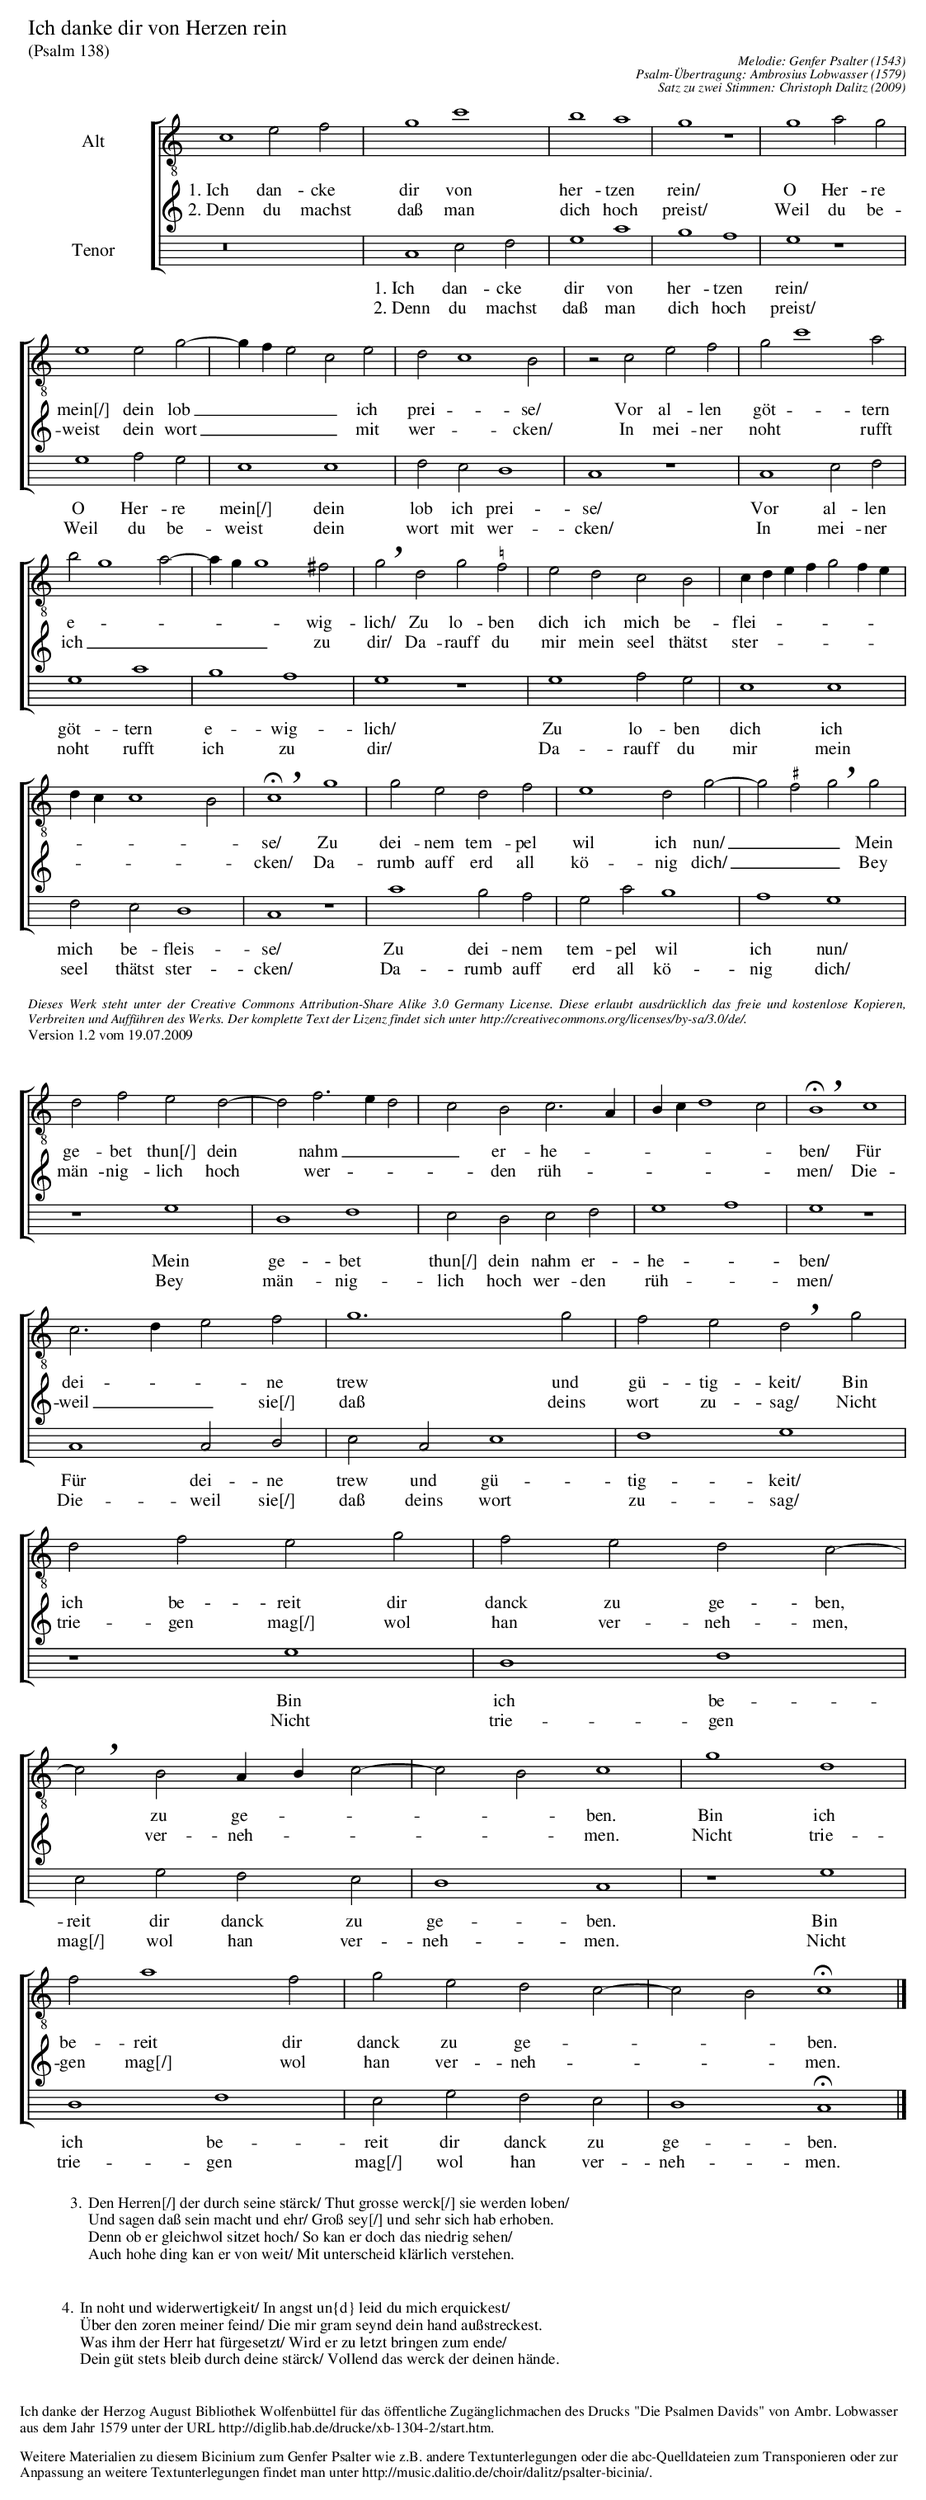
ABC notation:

X:1
%%staves [A|T]
T:Ich danke dir von Herzen rein
T:(Psalm 138)
C:Melodie: Genfer Psalter (1543)
C:Psalm-Übertragung: Ambrosius Lobwasser (1579)
C:Satz zu zwei Stimmen: Christoph Dalitz (2009)
L:1/2
M:2/1 display=C|
K:C
V:A clef=treble-8 name="Alt" bracket=2
V:T clef=treble8 name="Tenor" octave=-1
V:A
c2ef | g2c'2 | b2a2 | g2z2 | g2ag |
w:1.~Ich dan-cke dir von her-tzen rein/ O Her-re
w:2.~Denn du machst daß man dich hoch preist/ Weil du be-
e2eg- | g/f/ece | dc2B | zcef | gc'2a |
w:mein[/] dein lob____ ich prei - se/ Vor al-len göt - tern
w:weist dein wort____ mit wer - cken/ In mei-ner noht* rufft
bg2a- | a/g/g2^f | !breath!gdg"\="f | edcB | c/d/e/f/ gf/e/ |
w:e ---*- wig-lich/ Zu lo-ben dich ich mich be-flei *-*-*-
w:ich_____ zu dir/ Da-rauff du mir mein seel thätst ster *-*-*-
d/c/c2B | !breath!Hc2 g2 | gedf | e2dg- | g"\#"f!breath!gg |
w:-*-- se/ Zu dei-nem tem-pel wil ich nun/___ Mein
w:-*-- cken/ Da-rumb auff erd all kö-nig dich/___ Bey
V:T
z4 | C2EF | G2c2 | B2A2 | G2z2 |
w:1.~Ich dan-cke dir von her-tzen rein/
w:2.~Denn du machst daß man dich hoch preist/
G2AG | E2E2 | FED2 | C2z2 | C2EF |
w:O Her-re mein[/] dein lob ich prei-se/ Vor al-len
w:Weil du be-weist dein wort mit wer-cken/ In mei-ner
G2c2 | B2A2 | G2z2 | G2AG | E2E2 |
w:göt-tern e-wig-lich/ Zu lo-ben dich ich
w:noht rufft ich zu dir/ Da-rauff du mir mein
FED2 | C2z2 | c2BA | GcB2 | A2G2 |
w:mich be-fleis-se/ Zu dei-nem tem-pel wil ich nun/
w:seel thätst ster-cken/ Da-rumb auff erd all kö-nig dich/
%%textfont      Times-Italic 11.0
%%vskip 12pt
%%begintext align
Dieses Werk steht unter der Creative Commons Attribution-Share Alike 3.0 Germany
License. Diese erlaubt ausdrücklich das freie und kostenlose Kopieren,
Verbreiten und Aufführen des Werks. Der komplette Text der Lizenz findet
sich unter http://creativecommons.org/licenses/by-sa/3.0/de/.
%%endtext
%%vskip 12pt
%%textfont      Times-Roman 12.0
%%vskip -16pt
%%text Version 1.2 vom 19.07.2009
%%newpage
V:A
dfed- | df>ed | cBc>A | B/c/d2c | !breath!HB2 c2 |
w:ge-bet thun[/] dein* nahm___ er-he --*-- ben/ Für
w:män-nig-lich hoch* wer -*- den rüh --*-- men/ Die-
c>def | g3g | fe!breath!dg | dfeg | fedc- |
w:dei -- ne trew und gü-tig-keit/ Bin ich be-reit dir danck zu ge-ben,
w:weil__ sie[/] daß deins wort zu-sag/ Nicht trie-gen mag[/] wol han ver-neh-men,
!breath!cBA/B/c- | cBc2 | g2d2 | fa2f | gedc- | cB Hc2 |]
w:* zu ge *--- ben. Bin ich be-reit dir danck zu ge --- ben.
w:* ver-neh *--- men. Nicht trie-gen mag[/] wol han ver-neh --- men.
V:T
z2G2 | D2F2 | EDEF | G2A2 | G2z2 | C2CD |
w:Mein ge-bet thun[/] dein nahm er-he - ben/ Für dei-ne
w:Bey män-nig-lich hoch wer-den rüh - men/ Die-weil sie[/]
ECE2 | F2G2 | z2G2 | D2F2 |
w:trew und gü-tig-keit/ Bin ich be-
w:daß deins wort zu-sag/ Nicht trie-gen
EGFE | D2C2 | z2G2 | D2F2 | EGFE | D2HC2 |]
w:reit dir danck zu ge-ben. Bin ich be-reit dir danck zu ge-ben.
w:mag[/] wol han ver-neh-men. Nicht trie-gen mag[/] wol han ver-neh-men.
W:
W:3. Den Herren[/] der durch seine stärck/ Thut grosse werck[/] sie werden loben/
W:Und sagen daß sein macht und ehr/ Groß sey[/] und sehr sich hab erhoben.
W:Denn ob er gleichwol sitzet hoch/ So kan er doch das niedrig sehen/
W:Auch hohe ding kan er von weit/ Mit unterscheid klärlich verstehen.
W:
W:4. In noht und widerwertigkeit/ In angst un{d} leid du mich erquickest/
W:Über den zoren meiner feind/ Die mir gram seynd dein hand außstreckest.
W:Was ihm der Herr hat fürgesetzt/ Wird er zu letzt bringen zum ende/
W:Dein güt stets bleib durch deine stärck/ Vollend das werck der deinen hände.

%%vskip 30pt
%%begintext align
Ich danke der Herzog August Bibliothek Wolfenbüttel für das öffentliche
Zugänglichmachen des Drucks "Die Psalmen Davids" von Ambr. Lobwasser
aus dem Jahr 1579 unter der URL http://diglib.hab.de/drucke/xb-1304-2/start.htm.
%%endtext
%%vskip 6pt
%%begintext align
Weitere Materialien zu diesem Bicinium zum Genfer Psalter wie z.B. andere
Textunterlegungen oder die abc-Quelldateien zum Transponieren oder zur
Anpassung an weitere Textunterlegungen findet man unter
http://music.dalitio.de/choir/dalitz/psalter-bicinia/.
